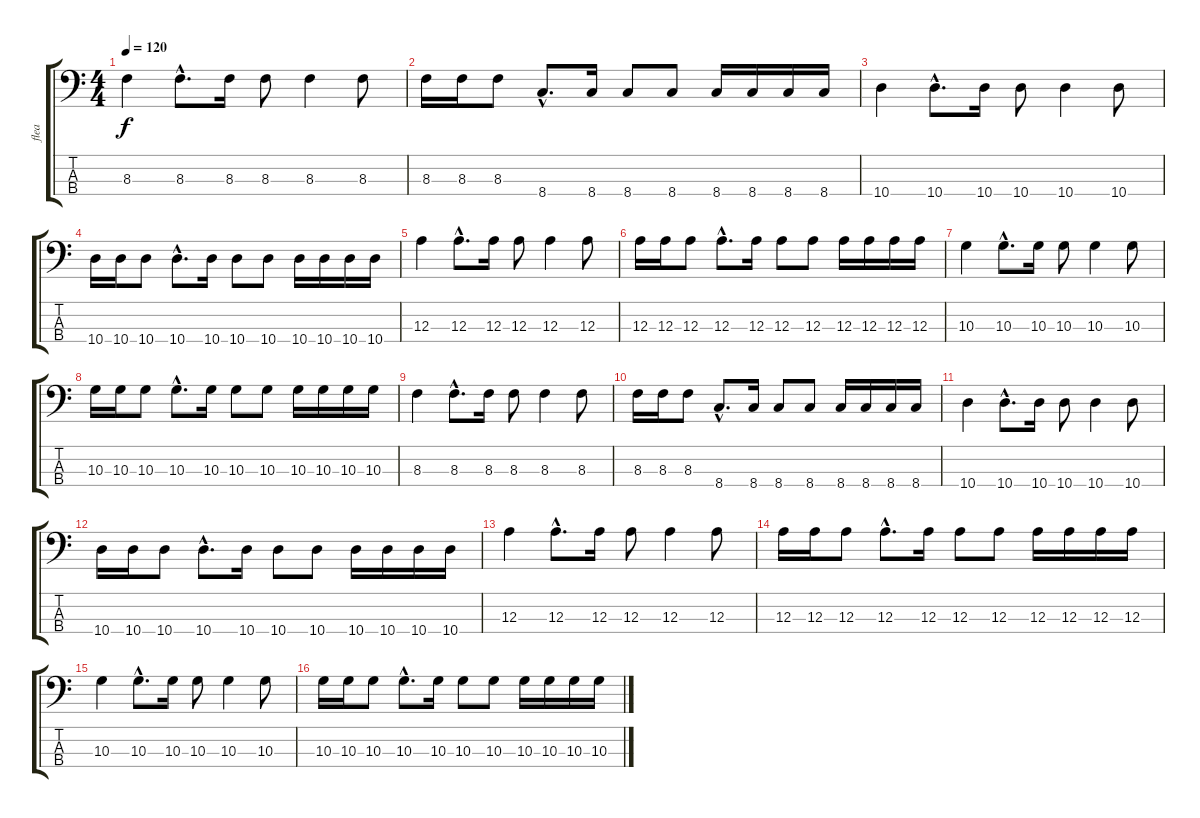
\track ("flea" "flea") {instrument electricbassfinger}
\staff {score tabs}
\tuning (G2 D2 A1 E1) {hide}
\ts (4 4)
\tempo 120
\clef f4
\ks c
8.3.4{dy f} 8.3{hac}.8{d} 8.3.16 8.3.8 8.3.4 8.3.8 |
8.3.16 8.3.16 8.3.8 8.4{hac}.8{d} 8.4.16 8.4.8 8.4.8 8.4.16 8.4.16 8.4.16 8.4.16 |
10.4.4 10.4{hac}.8{d} 10.4.16 10.4.8 10.4.4 10.4.8 |
10.4.16 10.4.16 10.4.8 10.4{hac}.8{d} 10.4.16 10.4.8 10.4.8 10.4.16 10.4.16 10.4.16 10.4.16 |
12.3.4 12.3{hac}.8{d} 12.3.16 12.3.8 12.3.4 12.3.8 |
12.3.16 12.3.16 12.3.8 12.3{hac}.8{d} 12.3.16 12.3.8 12.3.8 12.3.16 12.3.16 12.3.16 12.3.16 |
10.3.4 10.3{hac}.8{d} 10.3.16 10.3.8 10.3.4 10.3.8 |
10.3.16 10.3.16 10.3.8 10.3{hac}.8{d} 10.3.16 10.3.8 10.3.8 10.3.16 10.3.16 10.3.16 10.3.16 |
8.3.4 8.3{hac}.8{d} 8.3.16 8.3.8 8.3.4 8.3.8 |
8.3.16 8.3.16 8.3.8 8.4{hac}.8{d} 8.4.16 8.4.8 8.4.8 8.4.16 8.4.16 8.4.16 8.4.16 |
10.4.4 10.4{hac}.8{d} 10.4.16 10.4.8 10.4.4 10.4.8 |
10.4.16 10.4.16 10.4.8 10.4{hac}.8{d} 10.4.16 10.4.8 10.4.8 10.4.16 10.4.16 10.4.16 10.4.16 |
12.3.4 12.3{hac}.8{d} 12.3.16 12.3.8 12.3.4 12.3.8 |
12.3.16 12.3.16 12.3.8 12.3{hac}.8{d} 12.3.16 12.3.8 12.3.8 12.3.16 12.3.16 12.3.16 12.3.16 |
10.3.4 10.3{hac}.8{d} 10.3.16 10.3.8 10.3.4 10.3.8 |
10.3.16 10.3.16 10.3.8 10.3{hac}.8{d} 10.3.16 10.3.8 10.3.8 10.3.16 10.3.16 10.3.16 10.3.16
